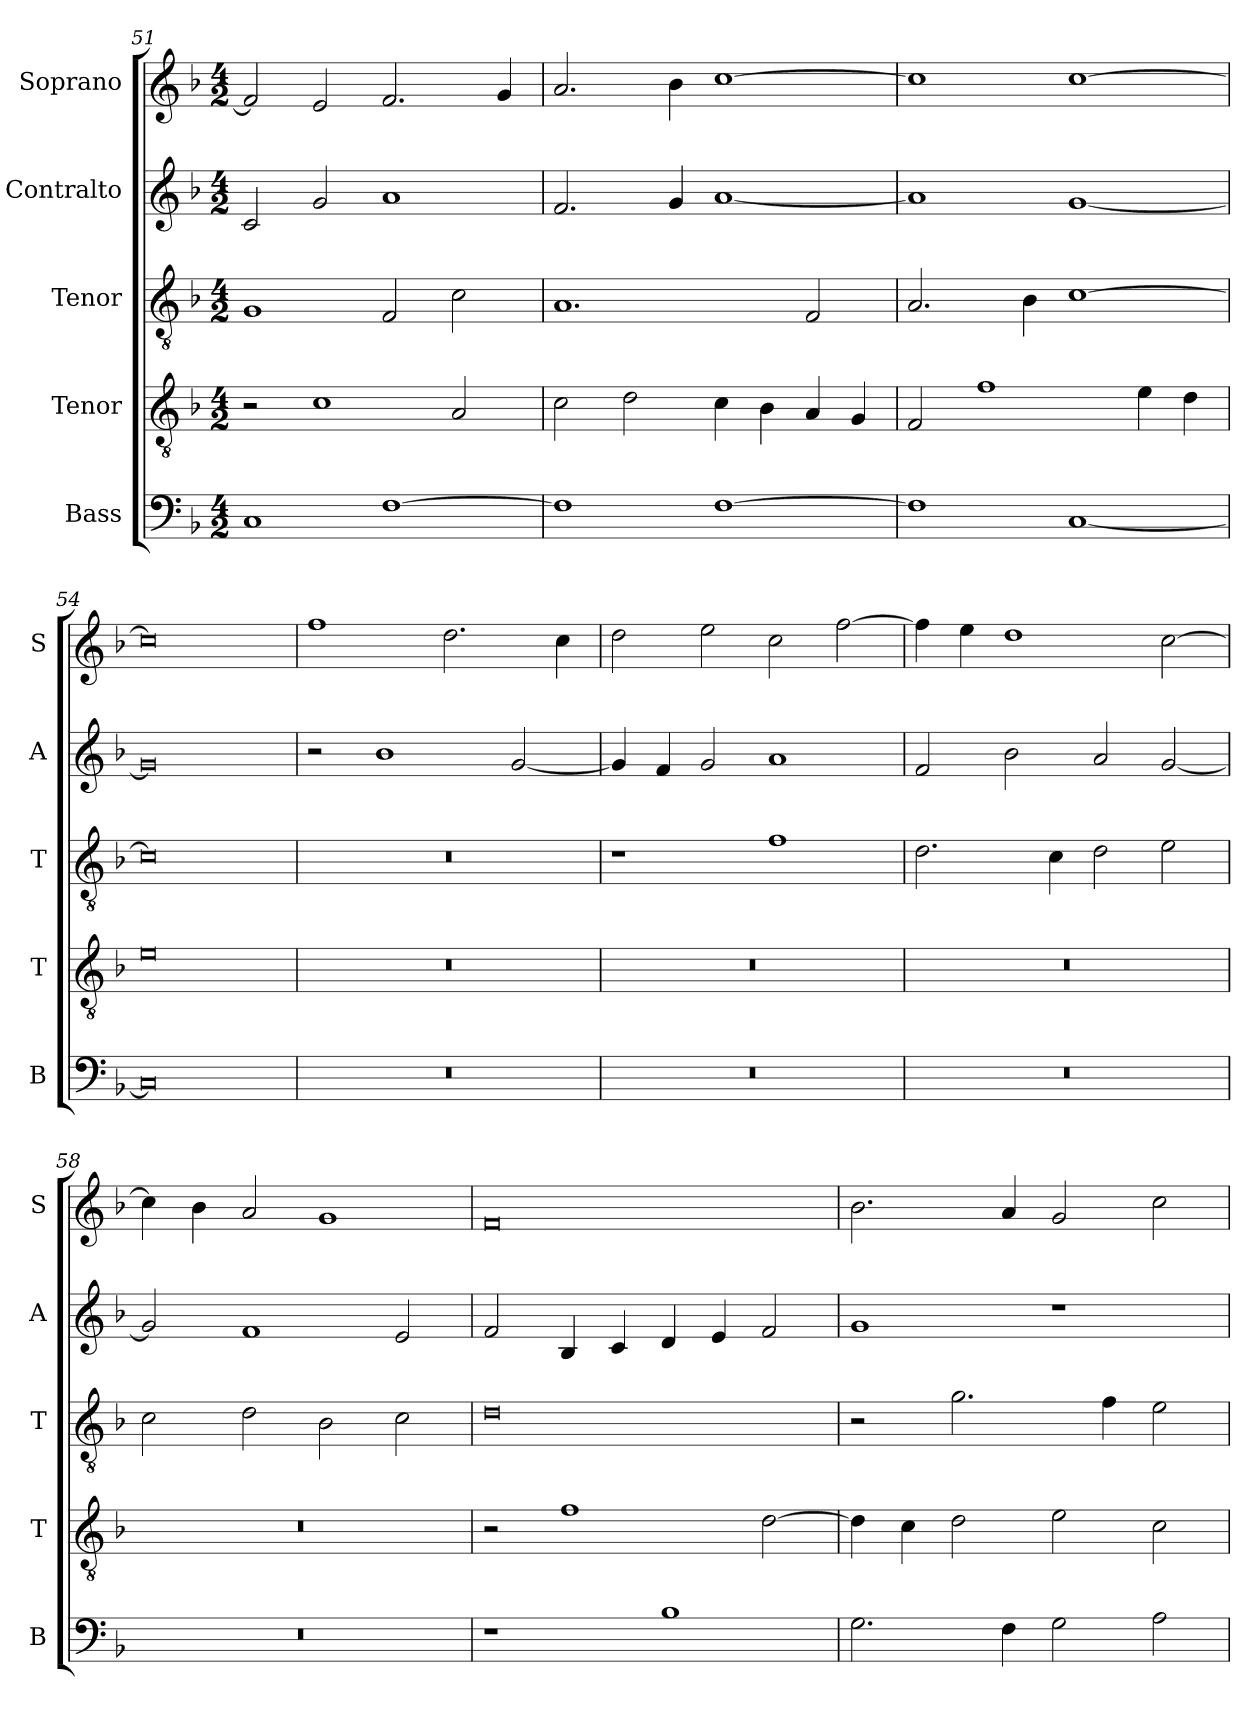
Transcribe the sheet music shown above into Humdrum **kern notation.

**kern	**kern	**kern	**kern	**kern
*part5	*part4	*part3	*part2	*part1
*staff5	*staff4	*staff3	*staff2	*staff1
*I"Bass	*I"Tenor	*I"Tenor	*I"Contralto	*I"Soprano
*I'B	*I'T	*I'T	*I'A	*I'S
*clefF4	*clefGv2	*clefGv2	*clefG2	*clefG2
*k[b-]	*k[b-]	*k[b-]	*k[b-]	*k[b-]
*F:ion	*F:ion	*F:ion	*F:ion	*F:ion
*M4/2	*M4/2	*M4/2	*M4/2	*M4/2
=51	=51	=51	=51	=51
1C	2r	1G	2c	2f]
.	1c	.	2g	2e
[1F	.	2F	1a	2.f
.	2A	2c	.	.
.	.	.	.	4g
=52	=52	=52	=52	=52
1F]	2c	1.A	2.f	2.a
.	2d	.	.	.
.	.	.	4g	4b-
[1F	4c	.	[1a	[1cc
.	4B-	.	.	.
.	4A	2F	.	.
.	4G	.	.	.
=53	=53	=53	=53	=53
1F]	2F	2.A	1a]	1cc]
.	1f	.	.	.
.	.	4B-	.	.
[1C	.	[1c	[1g	[1cc
.	4e	.	.	.
.	4d	.	.	.
=54	=54	=54	=54	=54
0C]	0e	0c]	0g]	0cc]
=55	=55	=55	=55	=55
0r	0r	0r	2r	1ff
.	.	.	1b-	.
.	.	.	.	2.dd
.	.	.	[2g	.
.	.	.	.	4cc
=56	=56	=56	=56	=56
0r	0r	1r	4g]	2dd
.	.	.	4f	.
.	.	.	2g	2ee
.	.	1f	1a	2cc
.	.	.	.	[2ff
=57	=57	=57	=57	=57
0r	0r	2.d	2f	4ff]
.	.	.	.	4ee
.	.	.	2b-	1dd
.	.	4c	.	.
.	.	2d	2a	.
.	.	2e	[2g	[2cc
=58	=58	=58	=58	=58
0r	0r	2c	2g]	4cc]
.	.	.	.	4b-
.	.	2d	1f	2a
.	.	2B-	.	1g
.	.	2c	2e	.
=59	=59	=59	=59	=59
1r	2r	0d	2f	0f
.	1f	.	4B-	.
.	.	.	4c	.
1B-	.	.	4d	.
.	.	.	4e	.
.	[2d	.	2f	.
=60	=60	=60	=60	=60
2.G	4d]	2r	1g	2.b-
.	4c	.	.	.
.	2d	2.g	.	.
4F	.	.	.	4a
2G	2e	.	1r	2g
.	.	4f	.	.
2A	2c	2e	.	2cc
=	=	=	=	=
*-	*-	*-	*-	*-
